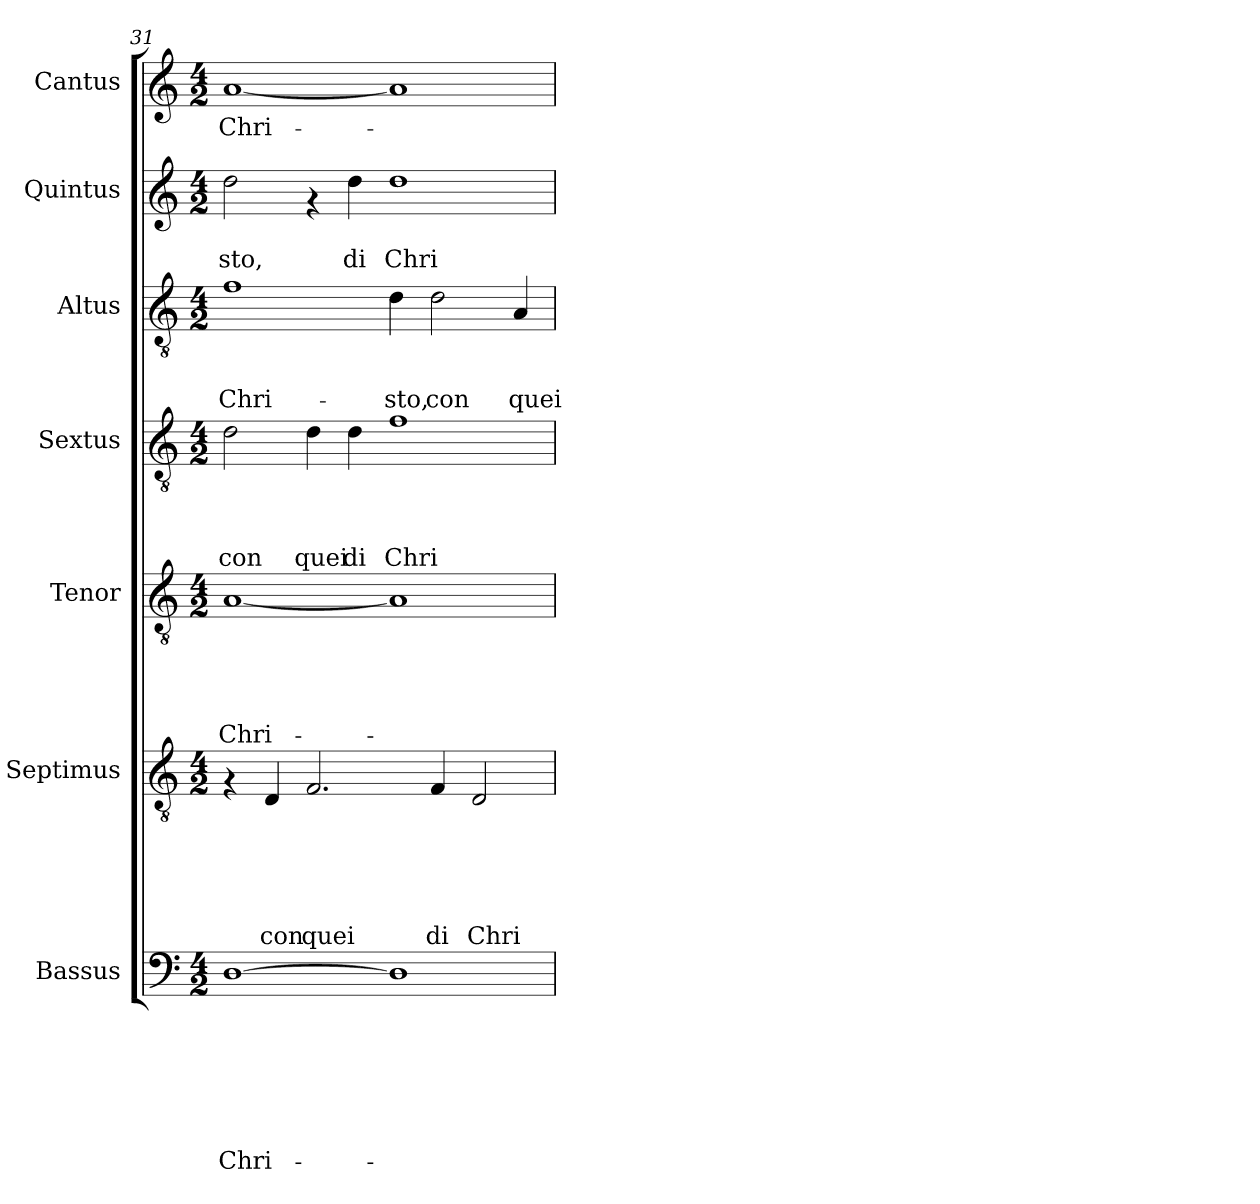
**kern	**text	**text	**text	**text	**text	**text	**text	**kern	**text	**text	**text	**text	**text	**text	**kern	**text	**text	**text	**text	**text	**kern	**text	**text	**text	**text	**kern	**text	**text	**text	**kern	**text	**text	**kern	**text
*part7	*part7	*part7	*part7	*part7	*part7	*part7	*part7	*part6	*part6	*part6	*part6	*part6	*part6	*part6	*part5	*part5	*part5	*part5	*part5	*part5	*part4	*part4	*part4	*part4	*part4	*part3	*part3	*part3	*part3	*part2	*part2	*part2	*part1	*part1
*staff7	*staff7	*staff7	*staff7	*staff7	*staff7	*staff7	*staff7	*staff6	*staff6	*staff6	*staff6	*staff6	*staff6	*staff6	*staff5	*staff5	*staff5	*staff5	*staff5	*staff5	*staff4	*staff4	*staff4	*staff4	*staff4	*staff3	*staff3	*staff3	*staff3	*staff2	*staff2	*staff2	*staff1	*staff1
*I"Bassus	*	*	*	*	*	*	*	*I"Septimus	*	*	*	*	*	*	*I"Tenor	*	*	*	*	*	*I"Sextus	*	*	*	*	*I"Altus	*	*	*	*I"Quintus	*	*	*I"Cantus	*
*clefF4	*	*	*	*	*	*	*	*clefGv2	*	*	*	*	*	*	*clefGv2	*	*	*	*	*	*clefGv2	*	*	*	*	*clefGv2	*	*	*	*clefG2	*	*	*clefG2	*
*k[]	*	*	*	*	*	*	*	*k[]	*	*	*	*	*	*	*k[]	*	*	*	*	*	*k[]	*	*	*	*	*k[]	*	*	*	*k[]	*	*	*k[]	*
*C:	*	*	*	*	*	*	*	*C:	*	*	*	*	*	*	*C:	*	*	*	*	*	*C:	*	*	*	*	*C:	*	*	*	*C:	*	*	*C:	*
*M4/2	*	*	*	*	*	*	*	*M4/2	*	*	*	*	*	*	*M4/2	*	*	*	*	*	*M4/2	*	*	*	*	*M4/2	*	*	*	*M4/2	*	*	*M4/2	*
=31	=31	=31	=31	=31	=31	=31	=31	=31	=31	=31	=31	=31	=31	=31	=31	=31	=31	=31	=31	=31	=31	=31	=31	=31	=31	=31	=31	=31	=31	=31	=31	=31	=31	=31
!	!	!	!	!	!	!	!LO:LY:b	!	!	!	!	!	!	!	!	!	!	!	!	!LO:LY:b	!	!	!	!	!LO:LY:b	!	!	!	!LO:LY:b	!	!	!LO:LY:b	!	!LO:LY:b
[>1D	.	.	.	.	.	.	Chri-	4rF	.	.	.	.	.	.	[<1A	.	.	.	.	Chri-	2d\	.	.	.	con	1f	.	.	Chri-	2dd\	.	-sto,	[<1a	Chri-
!	!	!	!	!	!	!	!	!	!	!	!	!	!	!LO:LY:b	!	!	!	!	!	!	!	!	!	!	!	!	!	!	!	!	!	!	!	!
.	.	.	.	.	.	.	.	4D/	.	.	.	.	.	con	.	.	.	.	.	.	.	.	.	.	.	.	.	.	.	.	.	.	.	.
!	!	!	!	!	!	!	!	!	!	!	!	!	!	!LO:LY:b	!	!	!	!	!	!	!	!	!	!	!LO:LY:b	!	!	!	!	!	!	!	!	!
.	.	.	.	.	.	.	.	2.F/	.	.	.	.	.	quei	.	.	.	.	.	.	4d\	.	.	.	quei	.	.	.	.	4rf	.	.	.	.
!	!	!	!	!	!	!	!	!	!	!	!	!	!	!	!	!	!	!	!	!	!	!	!	!	!LO:LY:b	!	!	!	!	!	!	!LO:LY:b	!	!
.	.	.	.	.	.	.	.	.	.	.	.	.	.	.	.	.	.	.	.	.	4d\	.	.	.	di	.	.	.	.	4dd\	.	di	.	.
!	!	!	!	!	!	!	!	!	!	!	!	!	!	!	!	!	!	!	!	!	!	!	!	!	!LO:LY:b	!	!	!	!LO:LY:b	!	!	!LO:LY:b	!	!
1D]	.	.	.	.	.	.	.	.	.	.	.	.	.	.	1A]	.	.	.	.	.	1f	.	.	.	Chri-	4d\	.	.	-sto,	1dd	.	Chri-	1a]	.
!	!	!	!	!	!	!	!	!	!	!	!	!	!	!LO:LY:b	!	!	!	!	!	!	!	!	!	!	!	!	!	!	!LO:LY:b	!	!	!	!	!
.	.	.	.	.	.	.	.	4F/	.	.	.	.	.	di	.	.	.	.	.	.	.	.	.	.	.	2d\	.	.	con	.	.	.	.	.
!	!	!	!	!	!	!	!	!	!	!	!	!	!	!LO:LY:b	!	!	!	!	!	!	!	!	!	!	!	!	!	!	!	!	!	!	!	!
.	.	.	.	.	.	.	.	2D/	.	.	.	.	.	Chri-	.	.	.	.	.	.	.	.	.	.	.	.	.	.	.	.	.	.	.	.
!	!	!	!	!	!	!	!	!	!	!	!	!	!	!	!	!	!	!	!	!	!	!	!	!	!	!	!	!	!LO:LY:b	!	!	!	!	!
.	.	.	.	.	.	.	.	.	.	.	.	.	.	.	.	.	.	.	.	.	.	.	.	.	.	4A/	.	.	quei	.	.	.	.	.
=	=	=	=	=	=	=	=	=	=	=	=	=	=	=	=	=	=	=	=	=	=	=	=	=	=	=	=	=	=	=	=	=	=	=
*-	*-	*-	*-	*-	*-	*-	*-	*-	*-	*-	*-	*-	*-	*-	*-	*-	*-	*-	*-	*-	*-	*-	*-	*-	*-	*-	*-	*-	*-	*-	*-	*-	*-	*-
